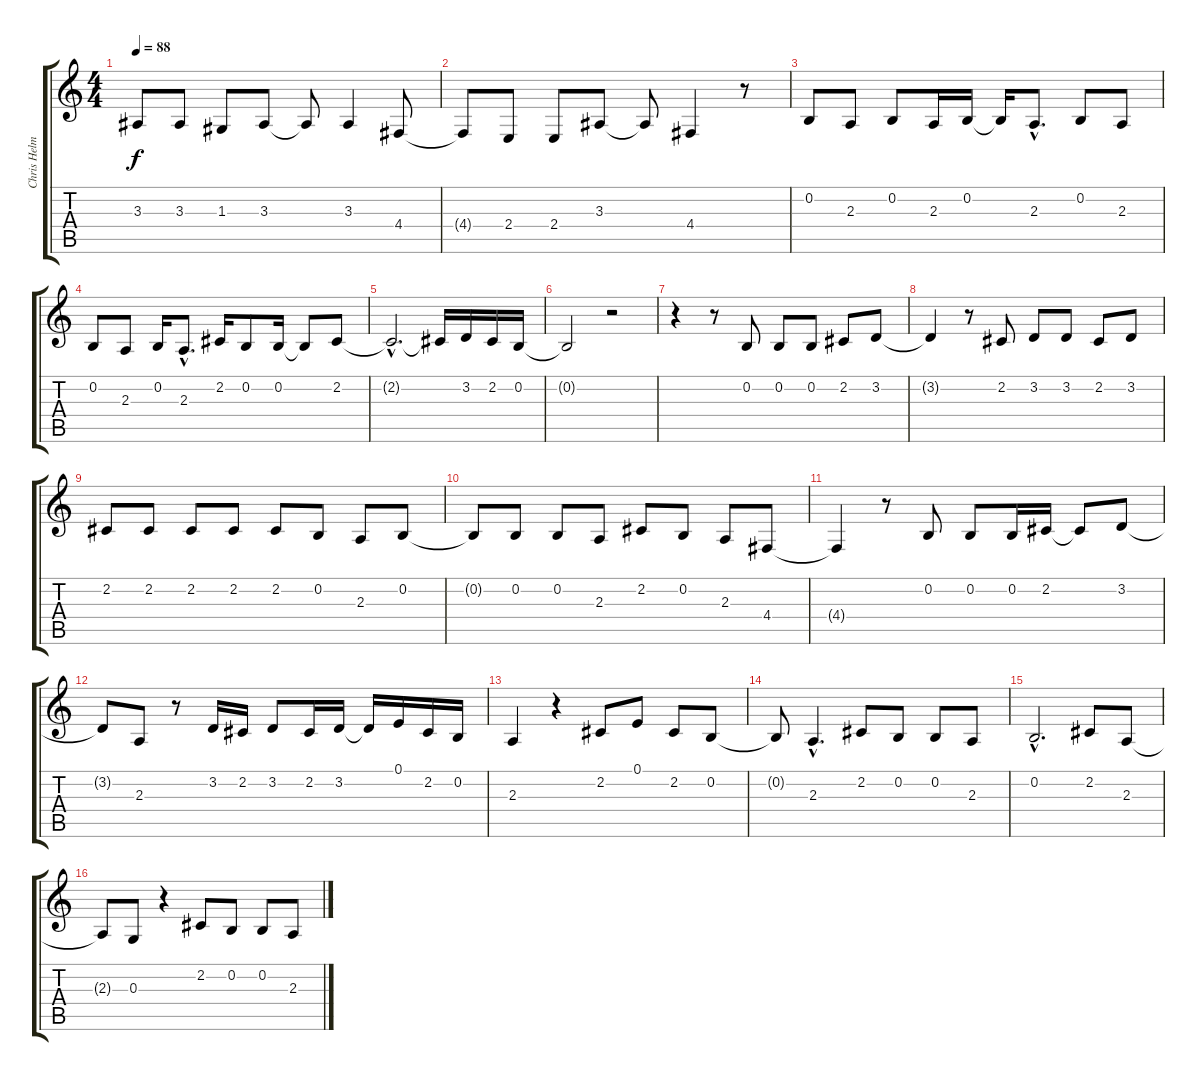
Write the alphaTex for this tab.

\track ("Chris Helme (vox)" "Chris Helm") {instrument bassoon}
\staff {score tabs}
\tuning (E4 B3 G3 D3 A2 E2) {hide}
\ts (4 4)
\tempo 88
\clef g2
\ks c
3.3.8{dy f} 3.3.8 1.3.8 3.3.8 3.3{t}.8 3.3.4 4.4.8 |
4.4{t}.8 2.4.8 2.4.8 3.3.8 3.3{t}.8 4.4.4 r.8 |
0.2.8 2.3.8 0.2.8 2.3.16 0.2.16 0.2{t}.16 2.3{hac}.8{d} 0.2.8 2.3.8 |
0.2.8 2.3.8 0.2.16 2.3{hac}.8{d} 2.2.16 0.2.8 0.2.16 0.2{t}.8 2.2.8 |
2.2{hac t}.2{d} 2.2{t}.16 3.2.16 2.2.16 0.2.16 |
0.2{t}.2 r.2 |
r.4 r.8 0.2.8 0.2.8 0.2.8 2.2.8 3.2.8 |
3.2{t}.4 r.8 2.2.8 3.2.8 3.2.8 2.2.8 3.2.8 |
2.2.8 2.2.8 2.2.8 2.2.8 2.2.8 0.2.8 2.3.8 0.2.8 |
0.2{t}.8 0.2.8 0.2.8 2.3.8 2.2.8 0.2.8 2.3.8 4.4.8 |
4.4{t}.4 r.8 0.2.8 0.2.8 0.2.16 2.2.16 2.2{t}.8 3.2.8 |
3.2{t}.8 2.3.8 r.8 3.2.16 2.2.16 3.2.8 2.2.16 3.2.16 3.2{t}.16 0.1.16 2.2.16 0.2.16 |
2.3.4 r.4 2.2.8 0.1.8 2.2.8 0.2.8 |
0.2{t}.8 2.3{hac}.4{d} 2.2.8 0.2.8 0.2.8 2.3.8 |
0.2{hac}.2{d} 2.2.8 2.3.8 |
2.3{t}.8 0.3.8 r.4 2.2.8 0.2.8 0.2.8 2.3.8
